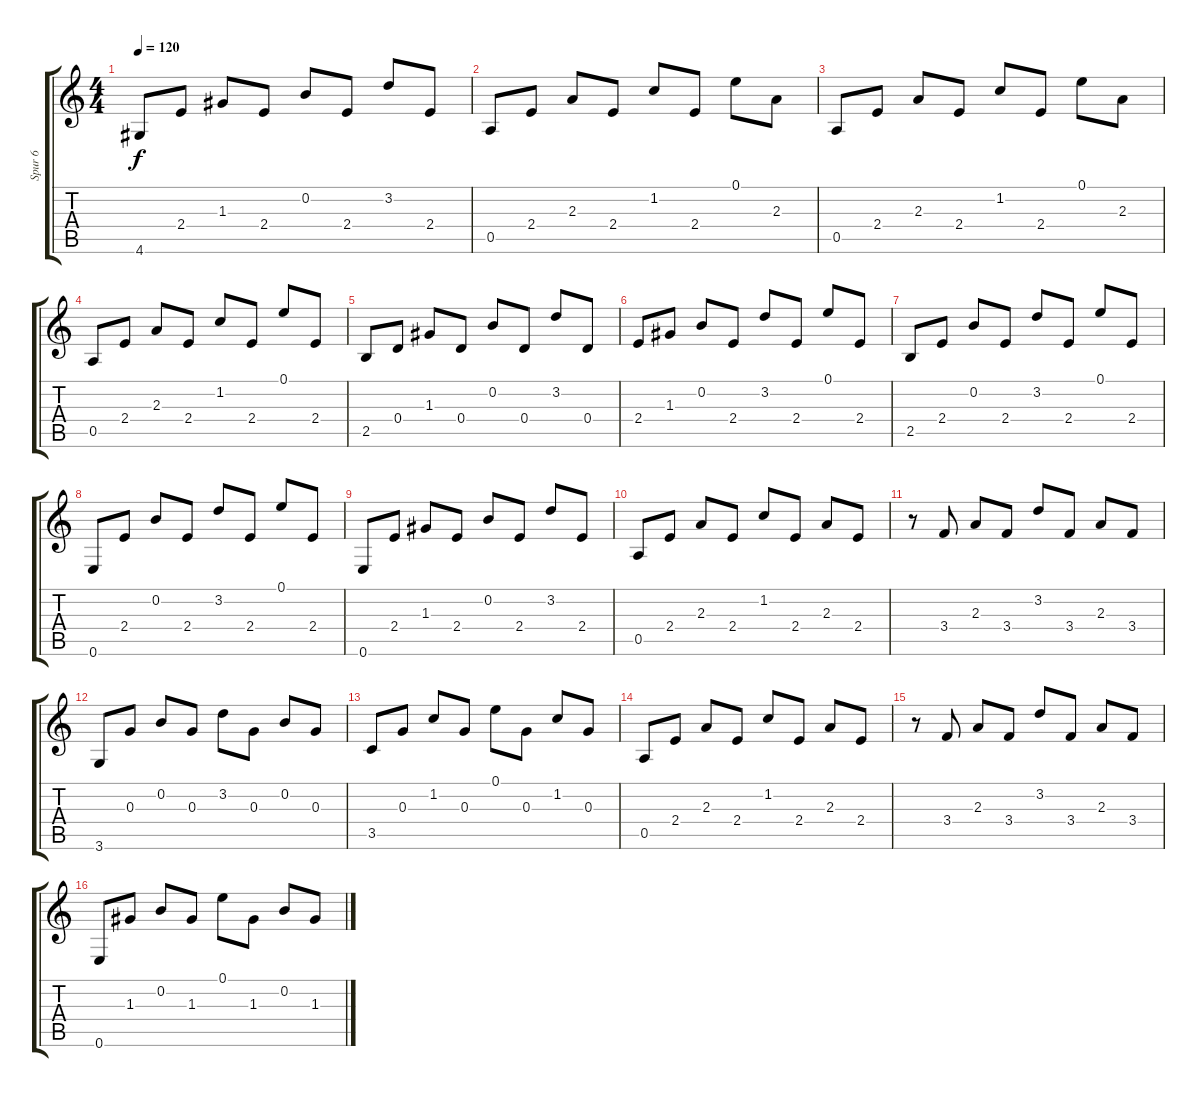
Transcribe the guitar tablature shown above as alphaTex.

\track ("Spur 6" "Spur 6") {instrument acousticguitarsteel}
\staff {score tabs}
\tuning (E4 B3 G3 D3 A2 E2) {hide}
\ts (4 4)
\tempo 120
\clef g2
\ks c
4.6.8{dy f} 2.4.8 1.3.8 2.4.8 0.2.8 2.4.8 3.2.8 2.4.8 |
0.5.8 2.4.8 2.3.8 2.4.8 1.2.8 2.4.8 0.1.8 2.3.8 |
0.5.8 2.4.8 2.3.8 2.4.8 1.2.8 2.4.8 0.1.8 2.3.8 |
0.5.8 2.4.8 2.3.8 2.4.8 1.2.8 2.4.8 0.1.8 2.4.8 |
2.5.8 0.4.8 1.3.8 0.4.8 0.2.8 0.4.8 3.2.8 0.4.8 |
2.4.8 1.3.8 0.2.8 2.4.8 3.2.8 2.4.8 0.1.8 2.4.8 |
2.5.8 2.4.8 0.2.8 2.4.8 3.2.8 2.4.8 0.1.8 2.4.8 |
0.6.8 2.4.8 0.2.8 2.4.8 3.2.8 2.4.8 0.1.8 2.4.8 |
0.6.8 2.4.8 1.3.8 2.4.8 0.2.8 2.4.8 3.2.8 2.4.8 |
0.5.8 2.4.8 2.3.8 2.4.8 1.2.8 2.4.8 2.3.8 2.4.8 |
r.8 3.4.8 2.3.8 3.4.8 3.2.8 3.4.8 2.3.8 3.4.8 |
3.6.8 0.3.8 0.2.8 0.3.8 3.2.8 0.3.8 0.2.8 0.3.8 |
3.5.8 0.3.8 1.2.8 0.3.8 0.1.8 0.3.8 1.2.8 0.3.8 |
0.5.8 2.4.8 2.3.8 2.4.8 1.2.8 2.4.8 2.3.8 2.4.8 |
r.8 3.4.8 2.3.8 3.4.8 3.2.8 3.4.8 2.3.8 3.4.8 |
0.6.8 1.3.8 0.2.8 1.3.8 0.1.8 1.3.8 0.2.8 1.3.8
